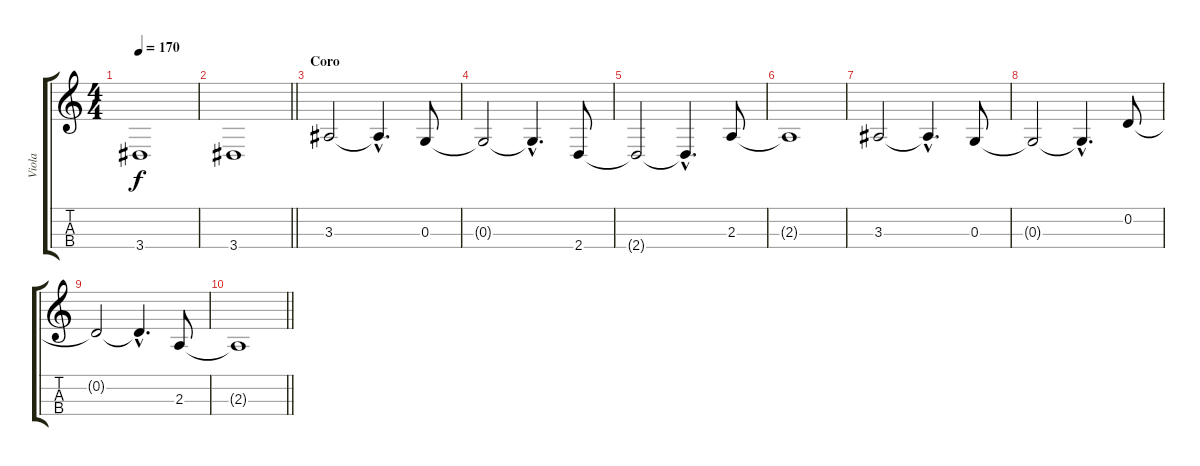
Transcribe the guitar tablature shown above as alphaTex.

\track ("Viola" "Viola") {instrument viola}
\staff {score tabs}
\tuning (A4 D4 G3 C3) {hide}
\ts (4 4)
\tempo 170
\clef g2
\ks c
3.4.1{dy f} |
\barLineRight lightlight
3.4.1 |
\section ("" "Coro")
3.3.2 3.3{hac t}.4{d} 0.3.8 |
0.3{t}.2 0.3{hac t}.4{d} 2.4.8 |
2.4{t}.2 2.4{hac t}.4{d} 2.3.8 |
2.3{t}.1 |
3.3.2 3.3{hac t}.4{d} 0.3.8 |
0.3{t}.2 0.3{hac t}.4{d} 0.2.8 |
0.2{t}.2 0.2{hac t}.4{d} 2.3.8 |
\barLineRight lightlight
2.3{t}.1
